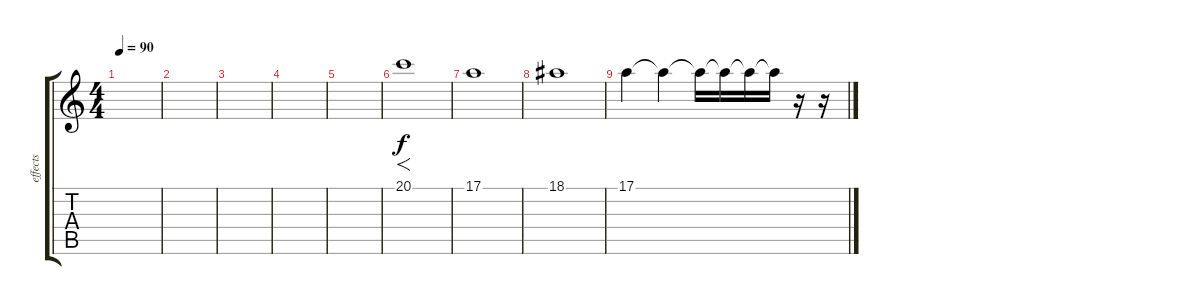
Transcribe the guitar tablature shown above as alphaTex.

\track ("effects" "effects") {instrument pad2warm}
\staff {score tabs}
\tuning (E4 B3 G3 D3 A2 D2) {hide}
\ts (4 4)
\tempo 90
\clef g2
\ks c
|
|
|
|
|
20.1.1{f} |
17.1.1 |
18.1.1 |
17.1.4 17.1{t}.4 17.1{t}.16 17.1{t}.16 17.1{t}.16 17.1{t}.16 r.16 r.16
